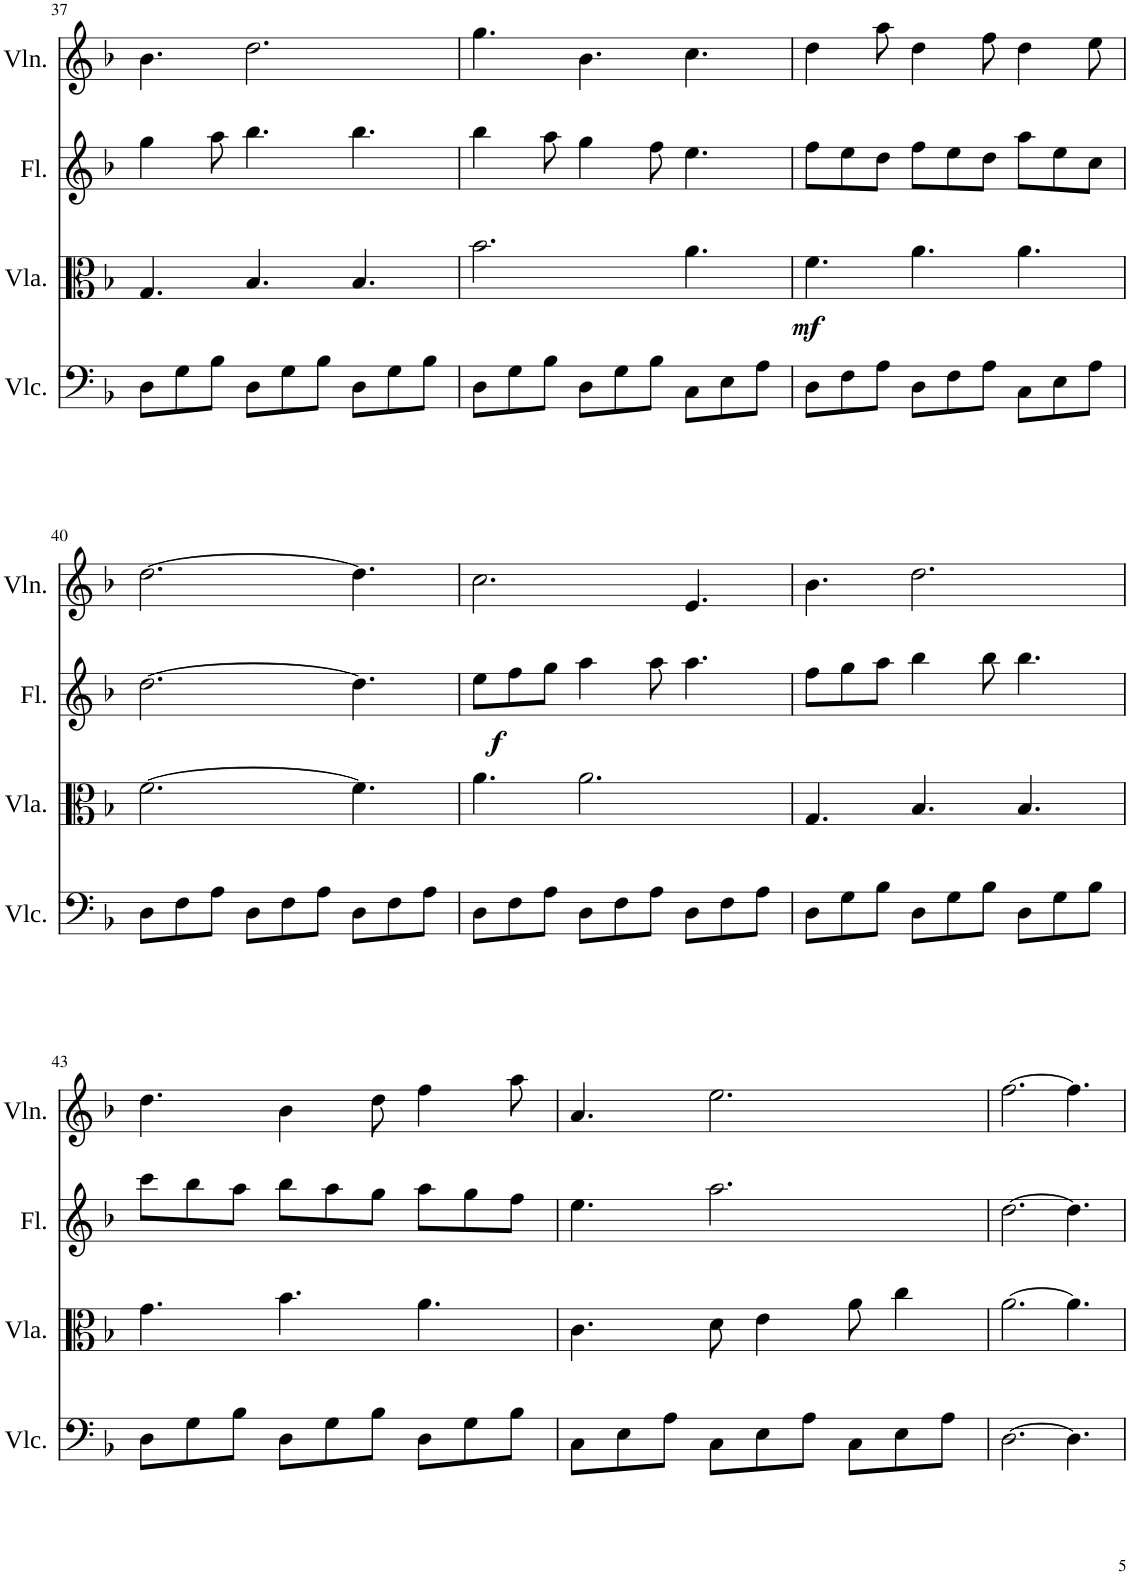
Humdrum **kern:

**kern	**kern	**dynam	**kern	**dynam	**kern
*part4	*part3	*part3	*part2	*part2	*part1
*staff4	*staff3	*staff3	*staff2	*staff2	*staff1
*I"Violoncello	*I"Viola	*	*I"Flute	*	*I"Violin
*I'Vlc.	*I'Vla.	*	*I'Fl.	*	*I'Vln.
!!LO:PB:g=z
*clefF4	*clefC3	*	*clefG2	*	*clefG2
*k[b-]	*k[b-]	*	*k[b-]	*	*k[b-]
*M9/8	*M9/8	*	*M9/8	*	*M9/8
=37	=37	=37	=37	=37	=37
8D\L	4.G/	.	4gg\	.	4.b-\
8G\	.	.	.	.	.
8B-\J	.	.	8aa\	.	.
8D\L	4.B-/	.	4.bb-\	.	2.dd\
8G\	.	.	.	.	.
8B-\J	.	.	.	.	.
8D\L	4.B-/	.	4.bb-\	.	.
8G\	.	.	.	.	.
8B-\J	.	.	.	.	.
=38	=38	=38	=38	=38	=38
8D\L	2.b-\	.	4bb-\	.	4.gg\
8G\	.	.	.	.	.
8B-\J	.	.	8aa\	.	.
8D\L	.	.	4gg\	.	4.b-\
8G\	.	.	.	.	.
8B-\J	.	.	8ff\	.	.
8C\L	4.a\	.	4.ee\	.	4.cc\
8E\	.	.	.	.	.
8A\J	.	.	.	.	.
=39	=39	=39	=39	=39	=39
!	!	!LO:DY:b	!	!	!
8D\L	4.f\	mf	8ff\L	.	4dd\
8F\	.	.	8ee\	.	.
8A\J	.	.	8dd\J	.	8aa\
8D\L	4.a\	.	8ff\L	.	4dd\
8F\	.	.	8ee\	.	.
8A\J	.	.	8dd\J	.	8ff\
8C\L	4.a\	.	8aa\L	.	4dd\
8E\	.	.	8ee\	.	.
8A\J	.	.	8cc\J	.	8ee\
!!LO:LB:g=z
=40	=40	=40	=40	=40	=40
8D\L	[2.f\	.	[2.dd\	.	[2.dd\
8F\	.	.	.	.	.
8A\J	.	.	.	.	.
8D\L	.	.	.	.	.
8F\	.	.	.	.	.
8A\J	.	.	.	.	.
8D\L	4.f\]	.	4.dd\]	.	4.dd\]
8F\	.	.	.	.	.
8A\J	.	.	.	.	.
=41	=41	=41	=41	=41	=41
!	!	!	!	!LO:DY:b	!
8D\L	4.a\	.	8ee\L	f	2.cc\
8F\	.	.	8ff\	.	.
8A\J	.	.	8gg\J	.	.
8D\L	2.a\	.	4aa\	.	.
8F\	.	.	.	.	.
8A\J	.	.	8aa\	.	.
8D\L	.	.	4.aa\	.	4.e/
8F\	.	.	.	.	.
8A\J	.	.	.	.	.
=42	=42	=42	=42	=42	=42
8D\L	4.G/	.	8ff\L	.	4.b-\
8G\	.	.	8gg\	.	.
8B-\J	.	.	8aa\J	.	.
8D\L	4.B-/	.	4bb-\	.	2.dd\
8G\	.	.	.	.	.
8B-\J	.	.	8bb-\	.	.
8D\L	4.B-/	.	4.bb-\	.	.
8G\	.	.	.	.	.
8B-\J	.	.	.	.	.
!!LO:LB:g=z
=43	=43	=43	=43	=43	=43
8D\L	4.g\	.	8ccc\L	.	4.dd\
8G\	.	.	8bb-\	.	.
8B-\J	.	.	8aa\J	.	.
8D\L	4.b-\	.	8bb-\L	.	4b-\
8G\	.	.	8aa\	.	.
8B-\J	.	.	8gg\J	.	8dd\
8D\L	4.a\	.	8aa\L	.	4ff\
8G\	.	.	8gg\	.	.
8B-\J	.	.	8ff\J	.	8aa\
=44	=44	=44	=44	=44	=44
8C\L	4.c\	.	4.ee\	.	4.a/
8E\	.	.	.	.	.
8A\J	.	.	.	.	.
8C\L	8d\	.	2.aa\	.	2.ee\
8E\	4e\	.	.	.	.
8A\J	.	.	.	.	.
8C\L	8a\	.	.	.	.
8E\	4cc\	.	.	.	.
8A\J	.	.	.	.	.
=45	=45	=45	=45	=45	=45
[2.D\	[2.a\	.	[2.dd\	.	[2.ff\
4.D\]	4.a\]	.	4.dd\]	.	4.ff\]
=	=	=	=	=	=
*-	*-	*-	*-	*-	*-
